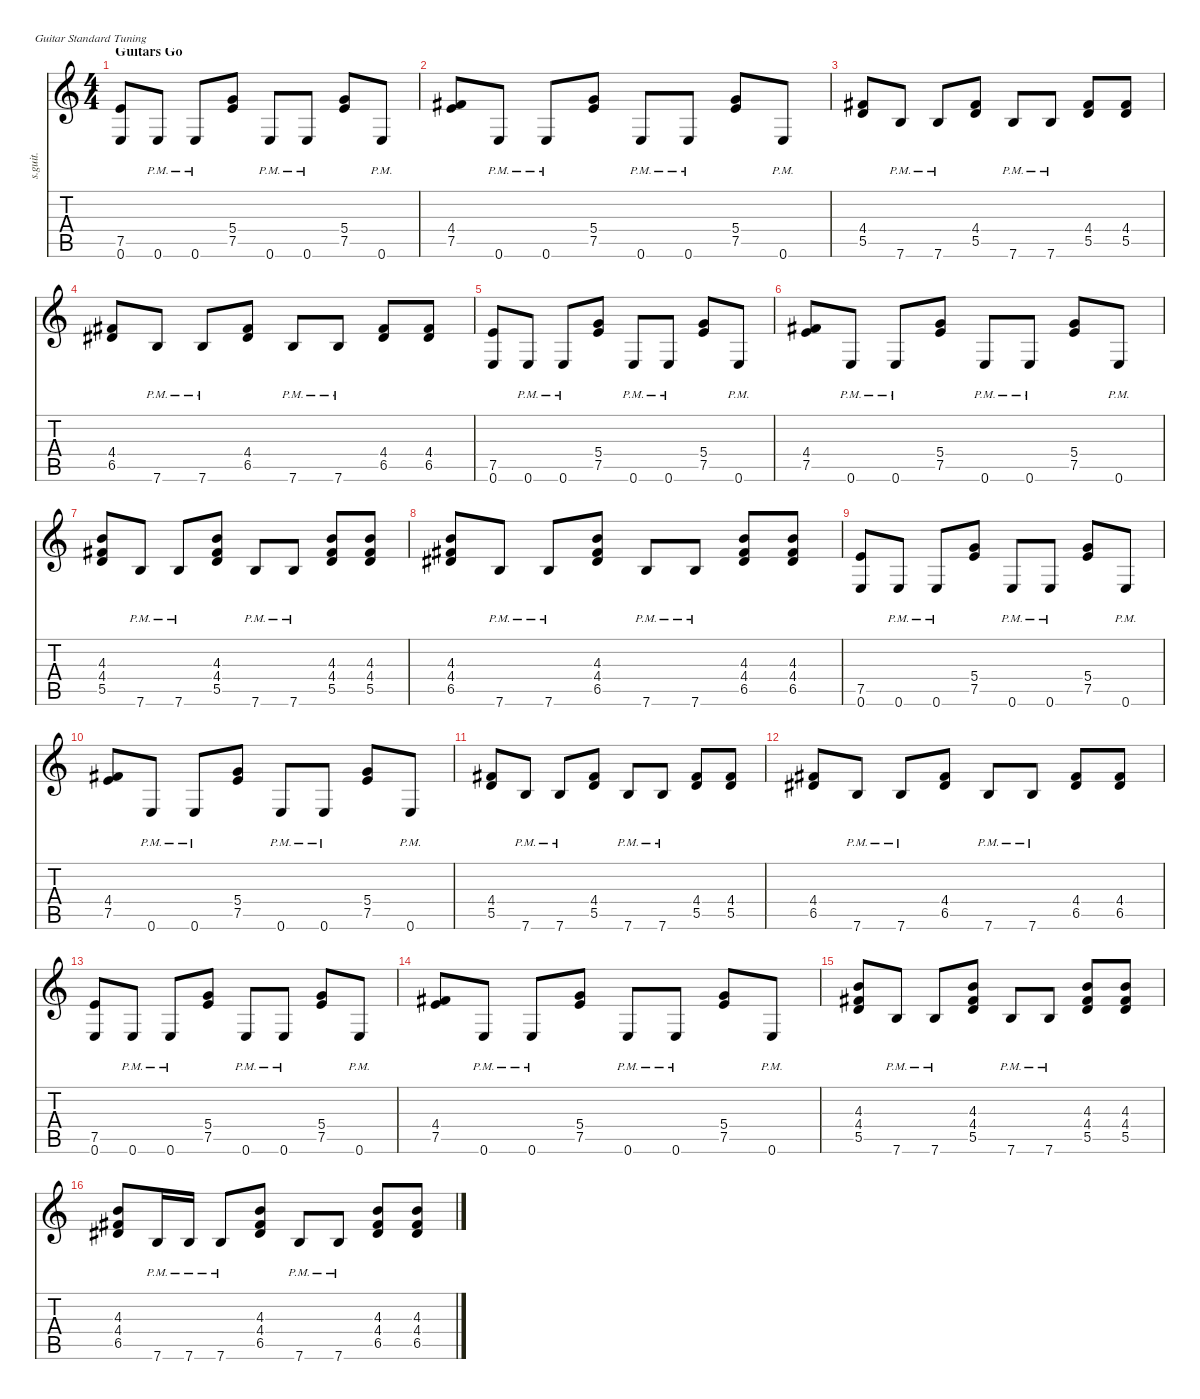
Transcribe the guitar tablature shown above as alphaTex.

\defaultSystemsLayout 4
\hideDynamics
\bracketExtendMode nobrackets
\track ("Kirk Hammett - Lead Guitar" "s.guit.") {instrument distortionguitar}
\staff {score tabs}
\tuning (E4 B3 G3 D3 A2 E2)
\ts (4 4)
\section ("" "Guitars Go")
\tempo (130 hide)
\clef g2
\ks c
(7.5 0.6).8{lyrics (0 "") lyrics (1 "") lyrics (2 "") lyrics (3 "") lyrics (4 "") dy f} 0.6{pm}.8{lyrics (0 "") lyrics (1 "") lyrics (2 "") lyrics (3 "") lyrics (4 "")} 0.6{pm}.8{lyrics (0 "") lyrics (1 "") lyrics (2 "") lyrics (3 "") lyrics (4 "")} (5.4 7.5).8{lyrics (0 "") lyrics (1 "") lyrics (2 "") lyrics (3 "") lyrics (4 "")} 0.6{pm}.8{lyrics (0 "") lyrics (1 "") lyrics (2 "") lyrics (3 "") lyrics (4 "")} 0.6{pm}.8{lyrics (0 "") lyrics (1 "") lyrics (2 "") lyrics (3 "") lyrics (4 "")} (5.4 7.5).8{lyrics (0 "") lyrics (1 "") lyrics (2 "") lyrics (3 "") lyrics (4 "")} 0.6{pm}.8{lyrics (0 "") lyrics (1 "") lyrics (2 "") lyrics (3 "") lyrics (4 "")} |
(4.4{acc #} 7.5).8{lyrics (0 "") lyrics (1 "") lyrics (2 "") lyrics (3 "") lyrics (4 "")} 0.6{pm}.8{lyrics (0 "") lyrics (1 "") lyrics (2 "") lyrics (3 "") lyrics (4 "")} 0.6{pm}.8{lyrics (0 "") lyrics (1 "") lyrics (2 "") lyrics (3 "") lyrics (4 "")} (5.4 7.5).8{lyrics (0 "") lyrics (1 "") lyrics (2 "") lyrics (3 "") lyrics (4 "")} 0.6{pm}.8{lyrics (0 "") lyrics (1 "") lyrics (2 "") lyrics (3 "") lyrics (4 "")} 0.6{pm}.8{lyrics (0 "") lyrics (1 "") lyrics (2 "") lyrics (3 "") lyrics (4 "")} (5.4 7.5).8{lyrics (0 "") lyrics (1 "") lyrics (2 "") lyrics (3 "") lyrics (4 "")} 0.6{pm}.8{lyrics (0 "") lyrics (1 "") lyrics (2 "") lyrics (3 "") lyrics (4 "")} |
(4.4{acc #} 5.5).8{lyrics (0 "") lyrics (1 "") lyrics (2 "") lyrics (3 "") lyrics (4 "")} 7.6{pm}.8{lyrics (0 "") lyrics (1 "") lyrics (2 "") lyrics (3 "") lyrics (4 "")} 7.6{pm}.8{lyrics (0 "") lyrics (1 "") lyrics (2 "") lyrics (3 "") lyrics (4 "")} (4.4{acc #} 5.5).8{lyrics (0 "") lyrics (1 "") lyrics (2 "") lyrics (3 "") lyrics (4 "")} 7.6{pm}.8{lyrics (0 "") lyrics (1 "") lyrics (2 "") lyrics (3 "") lyrics (4 "")} 7.6{pm}.8{lyrics (0 "") lyrics (1 "") lyrics (2 "") lyrics (3 "") lyrics (4 "")} (4.4{acc #} 5.5).8{lyrics (0 "") lyrics (1 "") lyrics (2 "") lyrics (3 "") lyrics (4 "")} (4.4{acc #} 5.5).8{lyrics (0 "") lyrics (1 "") lyrics (2 "") lyrics (3 "") lyrics (4 "")} |
(4.4{acc #} 6.5{acc #}).8{lyrics (0 "") lyrics (1 "") lyrics (2 "") lyrics (3 "") lyrics (4 "")} 7.6{pm}.8{lyrics (0 "") lyrics (1 "") lyrics (2 "") lyrics (3 "") lyrics (4 "")} 7.6{pm}.8{lyrics (0 "") lyrics (1 "") lyrics (2 "") lyrics (3 "") lyrics (4 "")} (4.4{acc #} 6.5{acc #}).8{lyrics (0 "") lyrics (1 "") lyrics (2 "") lyrics (3 "") lyrics (4 "")} 7.6{pm}.8{lyrics (0 "") lyrics (1 "") lyrics (2 "") lyrics (3 "") lyrics (4 "")} 7.6{pm}.8{lyrics (0 "") lyrics (1 "") lyrics (2 "") lyrics (3 "") lyrics (4 "")} (4.4{acc #} 6.5{acc #}).8{lyrics (0 "") lyrics (1 "") lyrics (2 "") lyrics (3 "") lyrics (4 "")} (4.4{acc #} 6.5{acc #}).8{lyrics (0 "") lyrics (1 "") lyrics (2 "") lyrics (3 "") lyrics (4 "")} |
(7.5 0.6).8{lyrics (0 "") lyrics (1 "") lyrics (2 "") lyrics (3 "") lyrics (4 "")} 0.6{pm}.8{lyrics (0 "") lyrics (1 "") lyrics (2 "") lyrics (3 "") lyrics (4 "")} 0.6{pm}.8{lyrics (0 "") lyrics (1 "") lyrics (2 "") lyrics (3 "") lyrics (4 "")} (5.4 7.5).8{lyrics (0 "") lyrics (1 "") lyrics (2 "") lyrics (3 "") lyrics (4 "")} 0.6{pm}.8{lyrics (0 "") lyrics (1 "") lyrics (2 "") lyrics (3 "") lyrics (4 "")} 0.6{pm}.8{lyrics (0 "") lyrics (1 "") lyrics (2 "") lyrics (3 "") lyrics (4 "")} (5.4 7.5).8{lyrics (0 "") lyrics (1 "") lyrics (2 "") lyrics (3 "") lyrics (4 "")} 0.6{pm}.8{lyrics (0 "") lyrics (1 "") lyrics (2 "") lyrics (3 "") lyrics (4 "")} |
(4.4{acc #} 7.5).8{lyrics (0 "") lyrics (1 "") lyrics (2 "") lyrics (3 "") lyrics (4 "")} 0.6{pm}.8{lyrics (0 "") lyrics (1 "") lyrics (2 "") lyrics (3 "") lyrics (4 "")} 0.6{pm}.8{lyrics (0 "") lyrics (1 "") lyrics (2 "") lyrics (3 "") lyrics (4 "")} (5.4 7.5).8{lyrics (0 "") lyrics (1 "") lyrics (2 "") lyrics (3 "") lyrics (4 "")} 0.6{pm}.8{lyrics (0 "") lyrics (1 "") lyrics (2 "") lyrics (3 "") lyrics (4 "")} 0.6{pm}.8{lyrics (0 "") lyrics (1 "") lyrics (2 "") lyrics (3 "") lyrics (4 "")} (5.4 7.5).8{lyrics (0 "") lyrics (1 "") lyrics (2 "") lyrics (3 "") lyrics (4 "")} 0.6{pm}.8{lyrics (0 "") lyrics (1 "") lyrics (2 "") lyrics (3 "") lyrics (4 "")} |
(4.3 4.4{acc #} 5.5).8{lyrics (0 "") lyrics (1 "") lyrics (2 "") lyrics (3 "") lyrics (4 "")} 7.6{pm}.8{lyrics (0 "") lyrics (1 "") lyrics (2 "") lyrics (3 "") lyrics (4 "")} 7.6{pm}.8{lyrics (0 "") lyrics (1 "") lyrics (2 "") lyrics (3 "") lyrics (4 "")} (4.3 4.4{acc #} 5.5).8{lyrics (0 "") lyrics (1 "") lyrics (2 "") lyrics (3 "") lyrics (4 "")} 7.6{pm}.8{lyrics (0 "") lyrics (1 "") lyrics (2 "") lyrics (3 "") lyrics (4 "")} 7.6{pm}.8{lyrics (0 "") lyrics (1 "") lyrics (2 "") lyrics (3 "") lyrics (4 "")} (4.3 4.4{acc #} 5.5).8{lyrics (0 "") lyrics (1 "") lyrics (2 "") lyrics (3 "") lyrics (4 "")} (4.3 4.4{acc #} 5.5).8{lyrics (0 "") lyrics (1 "") lyrics (2 "") lyrics (3 "") lyrics (4 "")} |
(4.3 4.4{acc #} 6.5{acc #}).8{lyrics (0 "") lyrics (1 "") lyrics (2 "") lyrics (3 "") lyrics (4 "")} 7.6{pm}.8{lyrics (0 "") lyrics (1 "") lyrics (2 "") lyrics (3 "") lyrics (4 "")} 7.6{pm}.8{lyrics (0 "") lyrics (1 "") lyrics (2 "") lyrics (3 "") lyrics (4 "")} (4.3 4.4{acc #} 6.5{acc #}).8{lyrics (0 "") lyrics (1 "") lyrics (2 "") lyrics (3 "") lyrics (4 "")} 7.6{pm}.8{lyrics (0 "") lyrics (1 "") lyrics (2 "") lyrics (3 "") lyrics (4 "")} 7.6{pm}.8{lyrics (0 "") lyrics (1 "") lyrics (2 "") lyrics (3 "") lyrics (4 "")} (4.3 4.4{acc #} 6.5{acc #}).8{lyrics (0 "") lyrics (1 "") lyrics (2 "") lyrics (3 "") lyrics (4 "")} (4.3 4.4{acc #} 6.5{acc #}).8{lyrics (0 "") lyrics (1 "") lyrics (2 "") lyrics (3 "") lyrics (4 "")} |
(7.5 0.6).8{lyrics (0 "") lyrics (1 "") lyrics (2 "") lyrics (3 "") lyrics (4 "")} 0.6{pm}.8{lyrics (0 "") lyrics (1 "") lyrics (2 "") lyrics (3 "") lyrics (4 "")} 0.6{pm}.8{lyrics (0 "") lyrics (1 "") lyrics (2 "") lyrics (3 "") lyrics (4 "")} (5.4 7.5).8{lyrics (0 "") lyrics (1 "") lyrics (2 "") lyrics (3 "") lyrics (4 "")} 0.6{pm}.8{lyrics (0 "") lyrics (1 "") lyrics (2 "") lyrics (3 "") lyrics (4 "")} 0.6{pm}.8{lyrics (0 "") lyrics (1 "") lyrics (2 "") lyrics (3 "") lyrics (4 "")} (5.4 7.5).8{lyrics (0 "") lyrics (1 "") lyrics (2 "") lyrics (3 "") lyrics (4 "")} 0.6{pm}.8{lyrics (0 "") lyrics (1 "") lyrics (2 "") lyrics (3 "") lyrics (4 "")} |
(4.4{acc #} 7.5).8{lyrics (0 "") lyrics (1 "") lyrics (2 "") lyrics (3 "") lyrics (4 "")} 0.6{pm}.8{lyrics (0 "") lyrics (1 "") lyrics (2 "") lyrics (3 "") lyrics (4 "")} 0.6{pm}.8{lyrics (0 "") lyrics (1 "") lyrics (2 "") lyrics (3 "") lyrics (4 "")} (5.4 7.5).8{lyrics (0 "") lyrics (1 "") lyrics (2 "") lyrics (3 "") lyrics (4 "")} 0.6{pm}.8{lyrics (0 "") lyrics (1 "") lyrics (2 "") lyrics (3 "") lyrics (4 "")} 0.6{pm}.8{lyrics (0 "") lyrics (1 "") lyrics (2 "") lyrics (3 "") lyrics (4 "")} (5.4 7.5).8{lyrics (0 "") lyrics (1 "") lyrics (2 "") lyrics (3 "") lyrics (4 "")} 0.6{pm}.8{lyrics (0 "") lyrics (1 "") lyrics (2 "") lyrics (3 "") lyrics (4 "")} |
(4.4{acc #} 5.5).8{lyrics (0 "") lyrics (1 "") lyrics (2 "") lyrics (3 "") lyrics (4 "")} 7.6{pm}.8{lyrics (0 "") lyrics (1 "") lyrics (2 "") lyrics (3 "") lyrics (4 "")} 7.6{pm}.8{lyrics (0 "") lyrics (1 "") lyrics (2 "") lyrics (3 "") lyrics (4 "")} (4.4{acc #} 5.5).8{lyrics (0 "") lyrics (1 "") lyrics (2 "") lyrics (3 "") lyrics (4 "")} 7.6{pm}.8{lyrics (0 "") lyrics (1 "") lyrics (2 "") lyrics (3 "") lyrics (4 "")} 7.6{pm}.8{lyrics (0 "") lyrics (1 "") lyrics (2 "") lyrics (3 "") lyrics (4 "")} (4.4{acc #} 5.5).8{lyrics (0 "") lyrics (1 "") lyrics (2 "") lyrics (3 "") lyrics (4 "")} (4.4{acc #} 5.5).8{lyrics (0 "") lyrics (1 "") lyrics (2 "") lyrics (3 "") lyrics (4 "")} |
(4.4{acc #} 6.5{acc #}).8{lyrics (0 "") lyrics (1 "") lyrics (2 "") lyrics (3 "") lyrics (4 "")} 7.6{pm}.8{lyrics (0 "") lyrics (1 "") lyrics (2 "") lyrics (3 "") lyrics (4 "")} 7.6{pm}.8{lyrics (0 "") lyrics (1 "") lyrics (2 "") lyrics (3 "") lyrics (4 "")} (4.4{acc #} 6.5{acc #}).8{lyrics (0 "") lyrics (1 "") lyrics (2 "") lyrics (3 "") lyrics (4 "")} 7.6{pm}.8{lyrics (0 "") lyrics (1 "") lyrics (2 "") lyrics (3 "") lyrics (4 "")} 7.6{pm}.8{lyrics (0 "") lyrics (1 "") lyrics (2 "") lyrics (3 "") lyrics (4 "")} (4.4{acc #} 6.5{acc #}).8{lyrics (0 "") lyrics (1 "") lyrics (2 "") lyrics (3 "") lyrics (4 "")} (4.4{acc #} 6.5{acc #}).8{lyrics (0 "") lyrics (1 "") lyrics (2 "") lyrics (3 "") lyrics (4 "")} |
(7.5 0.6).8{lyrics (0 "") lyrics (1 "") lyrics (2 "") lyrics (3 "") lyrics (4 "")} 0.6{pm}.8{lyrics (0 "") lyrics (1 "") lyrics (2 "") lyrics (3 "") lyrics (4 "")} 0.6{pm}.8{lyrics (0 "") lyrics (1 "") lyrics (2 "") lyrics (3 "") lyrics (4 "")} (5.4 7.5).8{lyrics (0 "") lyrics (1 "") lyrics (2 "") lyrics (3 "") lyrics (4 "")} 0.6{pm}.8{lyrics (0 "") lyrics (1 "") lyrics (2 "") lyrics (3 "") lyrics (4 "")} 0.6{pm}.8{lyrics (0 "") lyrics (1 "") lyrics (2 "") lyrics (3 "") lyrics (4 "")} (5.4 7.5).8{lyrics (0 "") lyrics (1 "") lyrics (2 "") lyrics (3 "") lyrics (4 "")} 0.6{pm}.8{lyrics (0 "") lyrics (1 "") lyrics (2 "") lyrics (3 "") lyrics (4 "")} |
(4.4{acc #} 7.5).8{lyrics (0 "") lyrics (1 "") lyrics (2 "") lyrics (3 "") lyrics (4 "")} 0.6{pm}.8{lyrics (0 "") lyrics (1 "") lyrics (2 "") lyrics (3 "") lyrics (4 "")} 0.6{pm}.8{lyrics (0 "") lyrics (1 "") lyrics (2 "") lyrics (3 "") lyrics (4 "")} (5.4 7.5).8{lyrics (0 "") lyrics (1 "") lyrics (2 "") lyrics (3 "") lyrics (4 "")} 0.6{pm}.8{lyrics (0 "") lyrics (1 "") lyrics (2 "") lyrics (3 "") lyrics (4 "")} 0.6{pm}.8{lyrics (0 "") lyrics (1 "") lyrics (2 "") lyrics (3 "") lyrics (4 "")} (5.4 7.5).8{lyrics (0 "") lyrics (1 "") lyrics (2 "") lyrics (3 "") lyrics (4 "")} 0.6{pm}.8{lyrics (0 "") lyrics (1 "") lyrics (2 "") lyrics (3 "") lyrics (4 "")} |
(4.3 4.4{acc #} 5.5).8{lyrics (0 "") lyrics (1 "") lyrics (2 "") lyrics (3 "") lyrics (4 "")} 7.6{pm}.8{lyrics (0 "") lyrics (1 "") lyrics (2 "") lyrics (3 "") lyrics (4 "")} 7.6{pm}.8{lyrics (0 "") lyrics (1 "") lyrics (2 "") lyrics (3 "") lyrics (4 "")} (4.3 4.4{acc #} 5.5).8{lyrics (0 "") lyrics (1 "") lyrics (2 "") lyrics (3 "") lyrics (4 "")} 7.6{pm}.8{lyrics (0 "") lyrics (1 "") lyrics (2 "") lyrics (3 "") lyrics (4 "")} 7.6{pm}.8{lyrics (0 "") lyrics (1 "") lyrics (2 "") lyrics (3 "") lyrics (4 "")} (4.3 4.4{acc #} 5.5).8{lyrics (0 "") lyrics (1 "") lyrics (2 "") lyrics (3 "") lyrics (4 "")} (4.3 4.4{acc #} 5.5).8{lyrics (0 "") lyrics (1 "") lyrics (2 "") lyrics (3 "") lyrics (4 "")} |
(4.3 4.4{acc #} 6.5{acc #}).8{lyrics (0 "") lyrics (1 "") lyrics (2 "") lyrics (3 "") lyrics (4 "")} 7.6{pm}.16{lyrics (0 "") lyrics (1 "") lyrics (2 "") lyrics (3 "") lyrics (4 "")} 7.6{pm}.16{lyrics (0 "") lyrics (1 "") lyrics (2 "") lyrics (3 "") lyrics (4 "")} 7.6{pm}.8{lyrics (0 "") lyrics (1 "") lyrics (2 "") lyrics (3 "") lyrics (4 "")} (4.3 4.4{acc #} 6.5{acc #}).8{lyrics (0 "") lyrics (1 "") lyrics (2 "") lyrics (3 "") lyrics (4 "")} 7.6{pm}.8{lyrics (0 "") lyrics (1 "") lyrics (2 "") lyrics (3 "") lyrics (4 "")} 7.6{pm}.8{lyrics (0 "") lyrics (1 "") lyrics (2 "") lyrics (3 "") lyrics (4 "")} (4.3 4.4{acc #} 6.5{acc #}).8{lyrics (0 "") lyrics (1 "") lyrics (2 "") lyrics (3 "") lyrics (4 "")} (4.3 4.4{acc #} 6.5{acc #}).8{lyrics (0 "") lyrics (1 "") lyrics (2 "") lyrics (3 "") lyrics (4 "")}
